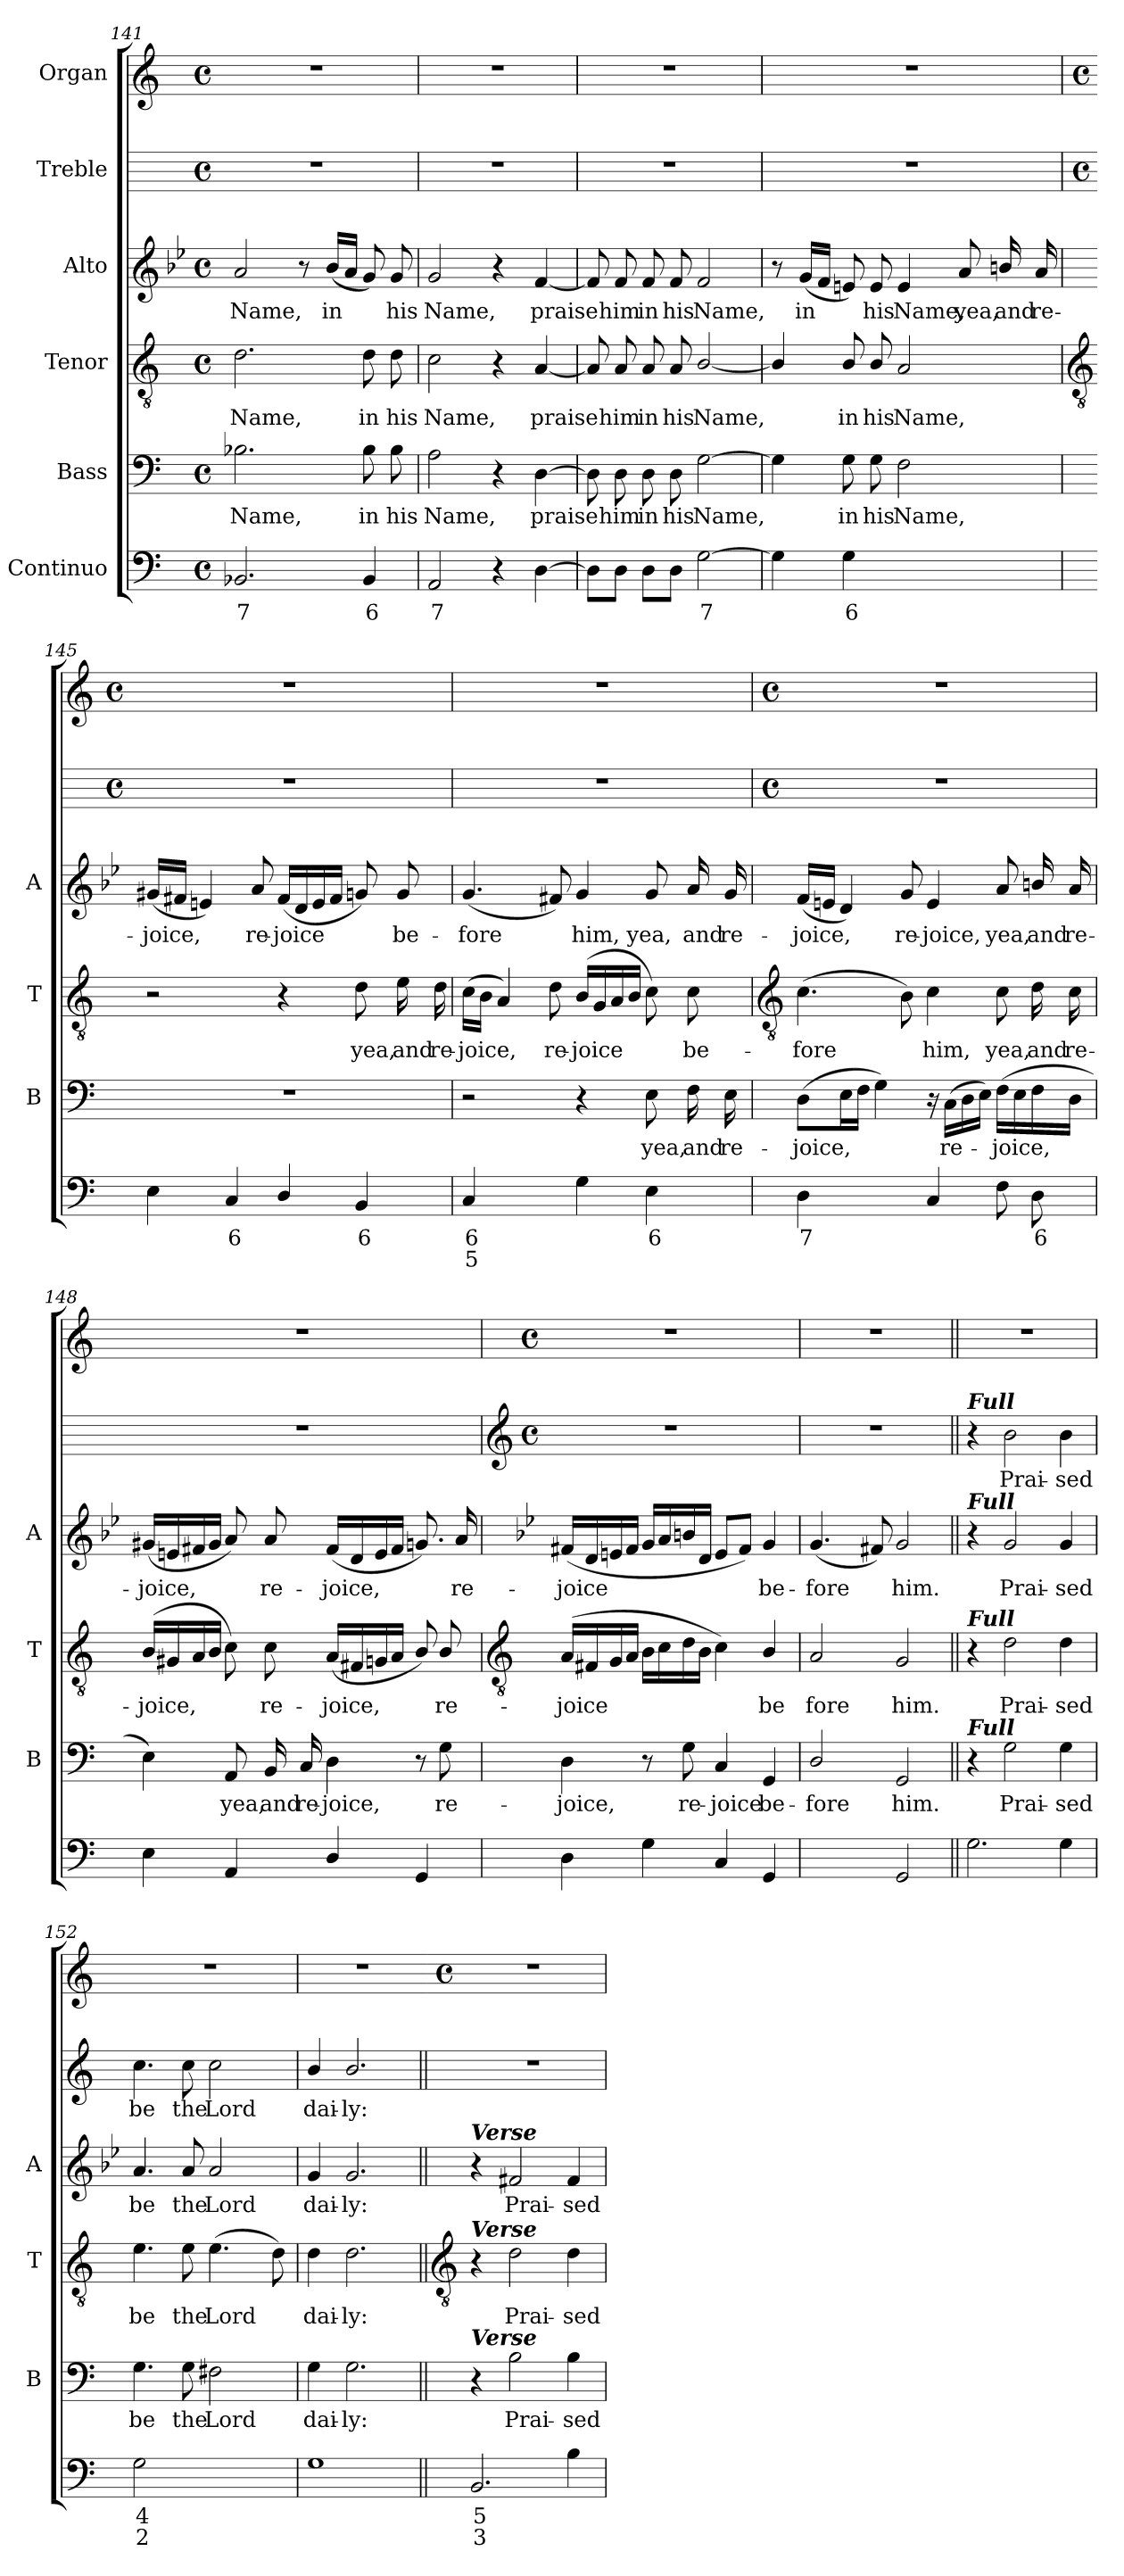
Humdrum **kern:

**kern	**text	**text	**kern	**text	**kern	**text	**kern	**text	**kern	**text	**kern
*part6	*part6	*part6	*part5	*part5	*part4	*part4	*part3	*part3	*part2	*part2	*part1
*staff6	*staff6	*staff6	*staff5	*staff5	*staff4	*staff4	*staff3	*staff3	*staff2	*staff2	*staff1
*I"Continuo	*	*	*I"Bass	*	*I"Tenor	*	*I"Alto	*	*I"Treble	*	*I"Organ
*	*	*	*I'B	*	*I'T	*	*I'A	*	*	*	*
!!LO:LB:g=z
*clefF4	*	*	*clefF4	*	*clefGv2	*	*clefG2	*	*	*	*clefG2
*k[]	*	*	*k[]	*	*k[]	*	*k[b-e-]	*	*	*	*k[]
*C:	*	*	*C:	*	*C:	*	*B-:	*	*	*	*C:
*M4/4	*	*	*M4/4	*	*M4/4	*	*M4/4	*	*M4/4	*	*M4/4
*met(c)	*	*	*met(c)	*	*met(c)	*	*met(c)	*	*met(c)	*	*met(c)
=141	=141	=141	=141	=141	=141	=141	=141	=141	=141	=141	=141
!	!LO:LY:b	!	!	!LO:LY:b	!	!LO:LY:b	!	!LO:LY:b	!	!	!
2.BB-X	7	.	2.B-X	Name,	2.d	Name,	2a	Name,	1r	.	1r
.	.	.	.	.	.	.	8r	.	.	.	.
!	!	!	!	!	!	!	!	!LO:LY:b	!	!	!
.	.	.	.	.	.	.	(<16b-LL	in	.	.	.
.	.	.	.	.	.	.	16aJJ	.	.	.	.
!	!LO:LY:b	!	!	!LO:LY:b	!	!LO:LY:b	!	!	!	!	!
4BB-	6	.	8B-	in	8d	in	8g)	.	.	.	.
!	!	!	!	!LO:LY:b	!	!LO:LY:b	!	!LO:LY:b	!	!	!
.	.	.	8B-	his	8d	his	8g	his	.	.	.
=142	=142	=142	=142	=142	=142	=142	=142	=142	=142	=142	=142
!	!LO:LY:b	!	!	!LO:LY:b	!	!LO:LY:b	!	!LO:LY:b	!	!	!
2AA	7	.	2A	Name,	2c	Name,	2g	Name,	1r	.	1r
4r	.	.	4r	.	4r	.	4r	.	.	.	.
!	!	!	!	!LO:LY:b	!	!LO:LY:b	!	!LO:LY:b	!	!	!
[4D	.	.	[4D	praise	[4A	praise	[4f	praise	.	.	.
=143	=143	=143	=143	=143	=143	=143	=143	=143	=143	=143	=143
8DL]	.	.	8D]	.	8A]	.	8f]	.	1r	.	1r
!	!	!	!	!LO:LY:b	!	!LO:LY:b	!	!LO:LY:b	!	!	!
8DJ	.	.	8D	him	8A	him	8f	him	.	.	.
!	!	!	!	!LO:LY:b	!	!LO:LY:b	!	!LO:LY:b	!	!	!
8DL	.	.	8D	in	8A	in	8f	in	.	.	.
!	!	!	!	!LO:LY:b	!	!LO:LY:b	!	!LO:LY:b	!	!	!
8DJ	.	.	8D	his	8A	his	8f	his	.	.	.
!	!LO:LY:b	!	!	!LO:LY:b	!	!LO:LY:b	!	!LO:LY:b	!	!	!
[2G	7	.	[2G	Name,	[2B/	Name,	2f	Name,	.	.	.
=144	=144	=144	=144	=144	=144	=144	=144	=144	=144	=144	=144
4G]	.	.	4G]	.	4B/]	.	8r	.	1r	.	1r
!	!	!	!	!	!	!	!	!LO:LY:b	!	!	!
.	.	.	.	.	.	.	(<16gLL	in	.	.	.
.	.	.	.	.	.	.	16fJJ	.	.	.	.
!	!LO:LY:b	!	!	!LO:LY:b	!	!LO:LY:b	!	!	!	!	!
4G	6	.	8G	in	8B/	in	8en)	.	.	.	.
!	!	!	!	!LO:LY:b	!	!LO:LY:b	!	!LO:LY:b	!	!	!
.	.	.	8G	his	8B/	his	8e	his	.	.	.
!	!LO:LY:b	!	!	!LO:LY:b	!	!LO:LY:b	!	!LO:LY:b	!	!	!
[4Fyy	7	.	2F	Name,	2A	Name,	4e	Name,	.	.	.
!	!LO:LY:b	!	!	!	!	!	!	!LO:LY:b	!	!	!
4Fyy]	6	.	.	.	.	.	8a	yea,	.	.	.
!	!	!	!	!	!	!	!	!LO:LY:b	!	!	!
.	.	.	.	.	.	.	16bn/	and	.	.	.
!	!	!	!	!	!	!	!	!LO:LY:b	!	!	!
.	.	.	.	.	.	.	16a	re-	.	.	.
!!LO:LB:g=z
=145	=145	=145	=145	=145	=145	=145	=145	=145	=145	=145	=145
*	*	*	*	*	*clefGv2	*	*	*	*	*	*
*	*	*	*	*	*	*	*	*	*M4/4	*	*M4/4
*	*	*	*	*	*	*	*	*	*met(c)	*	*met(c)
!	!	!	!	!	!	!	!	!LO:LY:b	!	!	!
4E	.	.	1r	.	2r	.	(<16g#XLL	-joice,	1r	.	1r
.	.	.	.	.	.	.	16f#XJJ	.	.	.	.
.	.	.	.	.	.	.	4en)	.	.	.	.
!	!LO:LY:b	!	!	!	!	!	!	!	!	!	!
4C	6	.	.	.	.	.	.	.	.	.	.
!	!	!	!	!	!	!	!	!LO:LY:b	!	!	!
.	.	.	.	.	.	.	8a	re-	.	.	.
!	!	!	!	!	!	!	!	!LO:LY:b	!	!	!
4D/	.	.	.	.	4r	.	(<16f#LL	-joice	.	.	.
.	.	.	.	.	.	.	16d	.	.	.	.
.	.	.	.	.	.	.	16e	.	.	.	.
.	.	.	.	.	.	.	16f#JJ	.	.	.	.
!	!LO:LY:b	!	!	!	!	!LO:LY:b	!	!	!	!	!
4BB	6	.	.	.	8d	yea,	8gn)	.	.	.	.
!	!	!	!	!	!	!LO:LY:b	!	!LO:LY:b	!	!	!
.	.	.	.	.	16e	and	8g	be-	.	.	.
!	!	!	!	!	!	!LO:LY:b	!	!	!	!	!
.	.	.	.	.	16d	re-	.	.	.	.	.
=146	=146	=146	=146	=146	=146	=146	=146	=146	=146	=146	=146
!	!LO:LY:b	!LO:LY:b	!	!	!	!LO:LY:b	!	!LO:LY:b	!	!	!
4C	6	5	2r	.	(>16cLL	-joice,	(<4.g	-fore	1r	.	1r
.	.	.	.	.	16BJJ	.	.	.	.	.	.
.	.	.	.	.	4A)	.	.	.	.	.	.
!	!LO:LY:b	!	!	!	!	!	!	!	!	!	!
[8Dyy	4	.	.	.	.	.	.	.	.	.	.
!	!LO:LY:b	!	!	!	!	!LO:LY:b	!	!	!	!	!
8DLyy]	3	.	.	.	8d	re-	8f#X)	.	.	.	.
!	!	!	!	!	!	!LO:LY:b	!	!LO:LY:b	!	!	!
4G	.	.	4r	.	(<16BLL	-joice	4g	him,	.	.	.
.	.	.	.	.	16G	.	.	.	.	.	.
.	.	.	.	.	16A	.	.	.	.	.	.
.	.	.	.	.	16BJJ	.	.	.	.	.	.
!	!LO:LY:b	!	!	!LO:LY:b	!	!	!	!LO:LY:b	!	!	!
4E	6	.	8E	yea,	8c)	.	8g	yea,	.	.	.
!	!	!	!	!LO:LY:b	!	!LO:LY:b	!	!LO:LY:b	!	!	!
.	.	.	16F	and	8c	be-	16a	and	.	.	.
!	!	!	!	!LO:LY:b	!	!	!	!LO:LY:b	!	!	!
.	.	.	16E	re-	.	.	16g	re-	.	.	.
!!LO:LB:g=z
=147	=147	=147	=147	=147	=147	=147	=147	=147	=147	=147	=147
*	*	*	*	*	*clefGv2	*	*	*	*	*	*
*	*	*	*	*	*	*	*	*	*M4/4	*	*M4/4
*	*	*	*	*	*	*	*	*	*met(c)	*	*met(c)
!	!LO:LY:b	!	!	!LO:LY:b	!	!LO:LY:b	!	!LO:LY:b	!	!	!
4D	7	.	(>8DL	-joice,	(>4.c	-fore	(<16fLL	-joice,	1r	.	1r
.	.	.	.	.	.	.	16enJJ	.	.	.	.
.	.	.	16EL	.	.	.	4d)	.	.	.	.
.	.	.	16FJJ	.	.	.	.	.	.	.	.
!	!LO:LY:b	!	!	!	!	!	!	!	!	!	!
[8Gyy	4	.	4G)	.	.	.	.	.	.	.	.
!	!LO:LY:b	!	!	!	!	!	!	!LO:LY:b	!	!	!
8GLyy]	3	.	.	.	8B)	.	8g	re-	.	.	.
!	!	!	!	!	!	!LO:LY:b	!	!LO:LY:b	!	!	!
4C	.	.	16r	.	4c	him,	4e	-joice,	.	.	.
!	!	!	!	!LO:LY:b	!	!	!	!	!	!	!
.	.	.	(>16CLL	re-	.	.	.	.	.	.	.
.	.	.	16D	.	.	.	.	.	.	.	.
.	.	.	16EJJ)	.	.	.	.	.	.	.	.
!	!	!	!	!LO:LY:b	!	!LO:LY:b	!	!LO:LY:b	!	!	!
8F	.	.	(>16FLL	joice,	8c	yea,	8a	yea,	.	.	.
.	.	.	16E	.	.	.	.	.	.	.	.
!	!LO:LY:b	!	!	!	!	!LO:LY:b	!	!LO:LY:b	!	!	!
8D	6	.	16F	.	16d	and	16bn/	and	.	.	.
!	!	!	!	!	!	!LO:LY:b	!	!LO:LY:b	!	!	!
.	.	.	16DJJ	.	16c	re-	16a	re-	.	.	.
=148	=148	=148	=148	=148	=148	=148	=148	=148	=148	=148	=148
!	!	!	!	!	!	!LO:LY:b	!	!LO:LY:b	!	!	!
4E	.	.	4E)	.	(<16BLL	-joice,	(<16g#XLL	-joice,	1r	.	1r
.	.	.	.	.	16G#X	.	16en	.	.	.	.
.	.	.	.	.	16A	.	16f#X	.	.	.	.
.	.	.	.	.	16BJJ	.	16g#JJ	.	.	.	.
!	!	!	!	!LO:LY:b	!	!	!	!	!	!	!
4AA	.	.	8AA	yea,	8c)	.	8a)	.	.	.	.
!	!	!	!	!LO:LY:b	!	!LO:LY:b	!	!LO:LY:b	!	!	!
.	.	.	16BB	and	8c	re-	8a	re-	.	.	.
!	!	!	!	!LO:LY:b	!	!	!	!	!	!	!
.	.	.	16C	re-	.	.	.	.	.	.	.
!	!	!	!	!LO:LY:b	!	!LO:LY:b	!	!LO:LY:b	!	!	!
4D/	.	.	4D	-joice,	(<16ALL	-joice,	(<16f#LL	-joice,	.	.	.
.	.	.	.	.	16F#X	.	16d	.	.	.	.
.	.	.	.	.	16Gn	.	16e	.	.	.	.
.	.	.	.	.	16AJJ	.	16f#JJ	.	.	.	.
4GG	.	.	8r	.	8B/)	.	8.gn)	.	.	.	.
!	!	!	!	!LO:LY:b	!	!LO:LY:b	!	!	!	!	!
.	.	.	8G	re-	8B/	re-	.	.	.	.	.
!	!	!	!	!	!	!	!	!LO:LY:b	!	!	!
.	.	.	.	.	.	.	16a	re-	.	.	.
!!LO:LB:g=z
=149	=149	=149	=149	=149	=149	=149	=149	=149	=149	=149	=149
*	*	*	*	*	*clefGv2	*	*	*	*clefG2	*	*
*	*	*	*	*	*	*	*	*	*k[]	*	*
*	*	*	*	*	*	*	*	*	*C:	*	*
*	*	*	*	*	*	*	*	*	*M4/4	*	*M4/4
*	*	*	*	*	*	*	*	*	*met(c)	*	*met(c)
!	!	!	!	!LO:LY:b	!	!LO:LY:b	!	!LO:LY:b	!	!	!
4D	.	.	4D	-joice,	(>16ALL	-joice	(<16f#XLL	-joice	1r	.	1r
.	.	.	.	.	16F#X	.	16d	.	.	.	.
.	.	.	.	.	16G	.	16en	.	.	.	.
.	.	.	.	.	16AJJ	.	16f#JJ	.	.	.	.
4G	.	.	8r	.	16BLL	.	16gLL	.	.	.	.
.	.	.	.	.	16c	.	16a	.	.	.	.
!	!	!	!	!LO:LY:b	!	!	!	!	!	!	!
.	.	.	8G	re-	16d	.	16bn	.	.	.	.
.	.	.	.	.	16BJJ	.	16dJJ	.	.	.	.
!	!	!	!	!LO:LY:b	!	!	!	!	!	!	!
4C	.	.	4C	-joice	4c)	.	8eL	.	.	.	.
.	.	.	.	.	.	.	8f#J)	.	.	.	.
!	!	!	!	!LO:LY:b	!	!LO:LY:b	!	!LO:LY:b	!	!	!
4GG	.	.	4GG	be-	4B/	be	4g	be-	.	.	.
=150	=150	=150	=150	=150	=150	=150	=150	=150	=150	=150	=150
!	!LO:LY:b	!	!	!LO:LY:b	!	!LO:LY:b	!	!LO:LY:b	!	!	!
[4Dyy	4	.	2D/	-fore	2A	fore	(<4.g	-fore	1r	.	1r
!	!LO:LY:b	!	!	!	!	!	!	!	!	!	!
4Dyy]	3	.	.	.	.	.	.	.	.	.	.
.	.	.	.	.	.	.	8f#X)	.	.	.	.
!	!	!	!	!LO:LY:b	!	!LO:LY:b	!	!LO:LY:b	!	!	!
2GG	.	.	2GG	him.	2G	him.	2g	him.	.	.	.
=151||	=151||	=151||	=151||	=151||	=151||	=151||	=151||	=151||	=151||	=151||	=151||
!	!	!	!	!	!	!	!	!	!LO:TX:a:Bi:t=Full	!	!
!	!	!	!	!	!	!	!LO:TX:a:Bi:t=Full	!	!	!	!
!	!	!	!	!	!LO:TX:a:Bi:t=Full	!	!	!	!	!	!
!	!	!	!LO:TX:a:Bi:t=Full	!	!	!	!	!	!	!	!
2.G	.	.	4r	.	4r	.	4r	.	4r	.	1r
!	!	!	!	!LO:LY:b	!	!LO:LY:b	!	!LO:LY:b	!	!LO:LY:b	!
.	.	.	2G	Prai-	2d	Prai-	2g	Prai-	2b	Prai-	.
!	!	!	!	!LO:LY:b	!	!LO:LY:b	!	!LO:LY:b	!	!LO:LY:b	!
4G	.	.	4G	-sed	4d	-sed	4g	-sed	4b	-sed	.
=152	=152	=152	=152	=152	=152	=152	=152	=152	=152	=152	=152
!	!LO:LY:b	!LO:LY:b	!	!LO:LY:b	!	!LO:LY:b	!	!LO:LY:b	!	!LO:LY:b	!
2G	4	2	4.G	be	4.e	be	4.a	be	4.cc	be	1r
!	!	!	!	!LO:LY:b	!	!LO:LY:b	!	!LO:LY:b	!	!LO:LY:b	!
.	.	.	8G	the	8e	the	8a	the	8cc	the	.
!	!LO:LY:b	!LO:LY:b	!	!LO:LY:b	!	!LO:LY:b	!	!LO:LY:b	!	!LO:LY:b	!
[4F#Xyy	5	7	2F#X	Lord	(>4.e	Lord	2a	Lord	2cc	Lord	.
!	!	!LO:LY:b	!	!	!	!	!	!	!	!	!
4F#yy]	.	6	.	.	.	.	.	.	.	.	.
.	.	.	.	.	8d)	.	.	.	.	.	.
=153	=153	=153	=153	=153	=153	=153	=153	=153	=153	=153	=153
!	!	!	!	!LO:LY:b	!	!LO:LY:b	!	!LO:LY:b	!	!LO:LY:b	!
1G	.	.	4G	dai-	4d	dai-	4g	dai-	4b/	dai-	1r
!	!	!	!	!LO:LY:b	!	!LO:LY:b	!	!LO:LY:b	!	!LO:LY:b	!
.	.	.	2.G	-ly:	2.d	-ly:	2.g	-ly:	2.b/	-ly:	.
!!LO:LB:g=z
=154||	=154	=154	=154||	=154	=154||	=154	=154||	=154	=154||	=154	=154
*	*	*	*	*	*clefGv2	*	*	*	*	*	*
*	*	*	*	*	*	*	*	*	*	*	*M4/4
*	*	*	*	*	*	*	*	*	*	*	*met(c)
!	!	!	!	!	!	!	!LO:TX:a:Bi:t=Verse	!	!	!	!
!	!	!	!	!	!LO:TX:a:Bi:t=Verse	!	!	!	!	!	!
!	!	!	!LO:TX:a:Bi:t=Verse	!	!	!	!	!	!	!	!
!	!LO:LY:b	!LO:LY:b	!	!	!	!	!	!	!	!	!
2.BB	5	3	4r	.	4r	.	4r	.	1r	.	1r
!	!	!	!	!LO:LY:b	!	!LO:LY:b	!	!LO:LY:b	!	!	!
.	.	.	2B	Prai-	2d	Prai-	2f#X	Prai-	.	.	.
!	!	!	!	!LO:LY:b	!	!LO:LY:b	!	!LO:LY:b	!	!	!
4B	.	.	4B	-sed	4d	-sed	4f#	-sed	.	.	.
=	=	=	=	=	=	=	=	=	=	=	=
*-	*-	*-	*-	*-	*-	*-	*-	*-	*-	*-	*-
